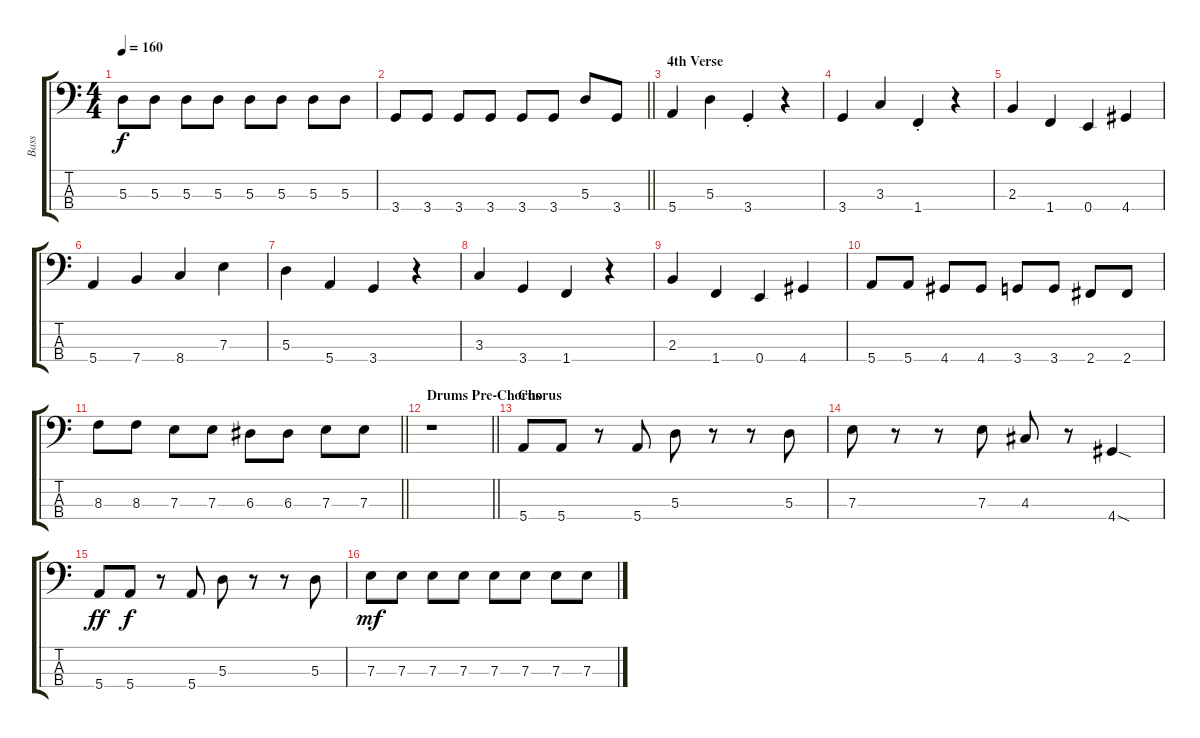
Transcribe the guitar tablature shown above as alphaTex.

\track ("Bass" "Bass") {instrument electricbassfinger}
\staff {score tabs}
\tuning (G2 D2 A1 E1) {hide}
\ts (4 4)
\tempo 160
\clef f4
\ks c
5.3.8{dy f} 5.3.8 5.3.8 5.3.8 5.3.8 5.3.8 5.3.8 5.3.8 |
\barLineRight lightlight
3.4.8 3.4.8 3.4.8 3.4.8 3.4.8 3.4.8 5.3.8 3.4.8 |
\section ("" "4th Verse")
5.4.4 5.3.4 3.4{st}.4 r.4 |
3.4.4 3.3.4 1.4{st}.4 r.4 |
2.3.4 1.4.4 0.4.4 4.4.4 |
5.4.4 7.4.4 8.4.4 7.3.4 |
5.3.4 5.4.4 3.4.4 r.4 |
3.3.4 3.4.4 1.4.4 r.4 |
2.3.4 1.4.4 0.4.4 4.4.4 |
5.4.8 5.4.8 4.4.8 4.4.8 3.4.8 3.4.8 2.4.8 2.4.8 |
\barLineRight lightlight
8.3.8 8.3.8 7.3.8 7.3.8 6.3.8 6.3.8 7.3.8 7.3.8 |
\section ("" "Drums Pre-Chorus")
\barLineRight lightlight
r.1 |
\section ("" "Chorus")
5.4.8{volume 14} 5.4.8 r.8 5.4.8 5.3.8 r.8 r.8 5.3.8 |
7.3.8 r.8 r.8 7.3.8 4.3.8 r.8 4.4{sod}.4 |
5.4.8{dy ff} 5.4.8{dy f} r.8 5.4.8 5.3.8 r.8 r.8 5.3.8 |
7.3.8{dy mf} 7.3.8 7.3.8 7.3.8 7.3.8 7.3.8 7.3.8 7.3.8
